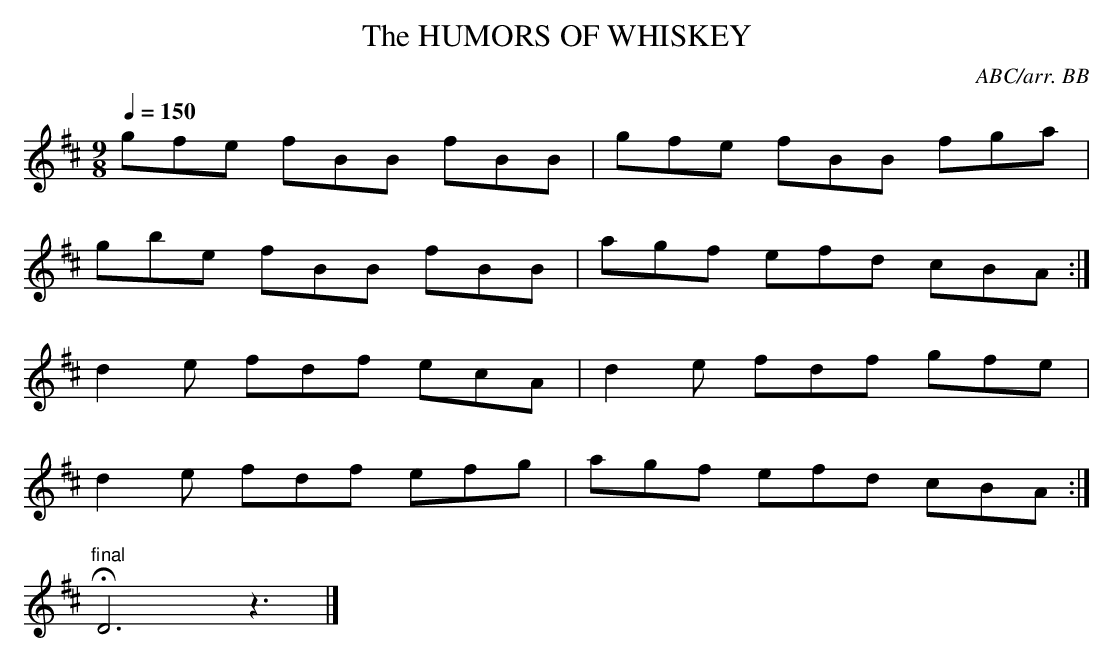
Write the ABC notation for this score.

X:1
T:HUMORS OF WHISKEY, The
C:ABC/arr. BB
Q:1/4=150
L:1/8
M:9/8
K:D
gfe fBB fBB|gfe fBB fga|
gbe fBB fBB|agf efd cBA:|
d2e fdf ecA|d2e fdf gfe|
d2e fdf efg|agf efd cBA:|
"final"HD6z3|]
